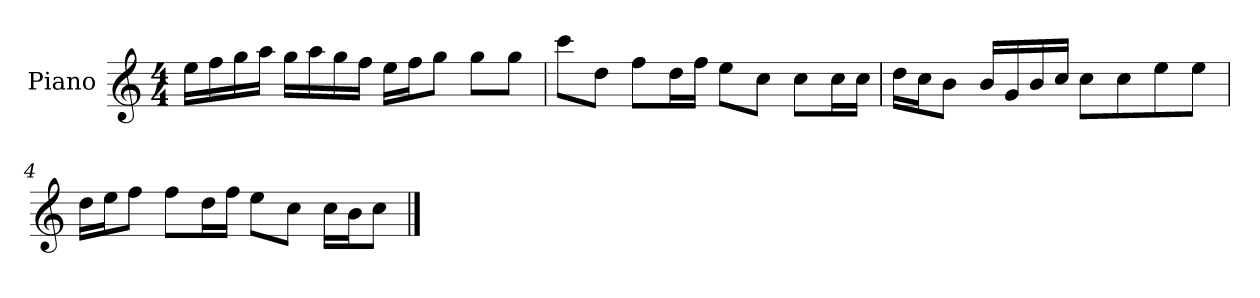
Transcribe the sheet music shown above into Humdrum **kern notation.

**kern
*part1
*staff1
*I"Piano
*I'P-no
*clefG2
*k[]
*M4/4
*MM90
=1
16ee\LL
16ff\
16gg\
16aa\JJ
16gg\LL
16aa\
16gg\
16ff\JJ
16ee\LL
16ff\J
8gg\J
8gg\L
8gg\J
=2
8ccc\L
8dd\J
8ff\L
16dd\L
16ff\JJ
8ee\L
8cc\J
8cc\L
16cc\L
16cc\JJ
=3
16dd\LL
16cc\J
8b\J
16b/LL
16g/
16b/
16cc/JJ
8cc\L
8cc\
8ee\
8ee\J
!!LO:LB:g=z
=4
16dd\LL
16ee\J
8ff\J
8ff\L
16dd\L
16ff\JJ
8ee\L
8cc\J
16cc\LL
16b\J
8cc\J
==
*-
